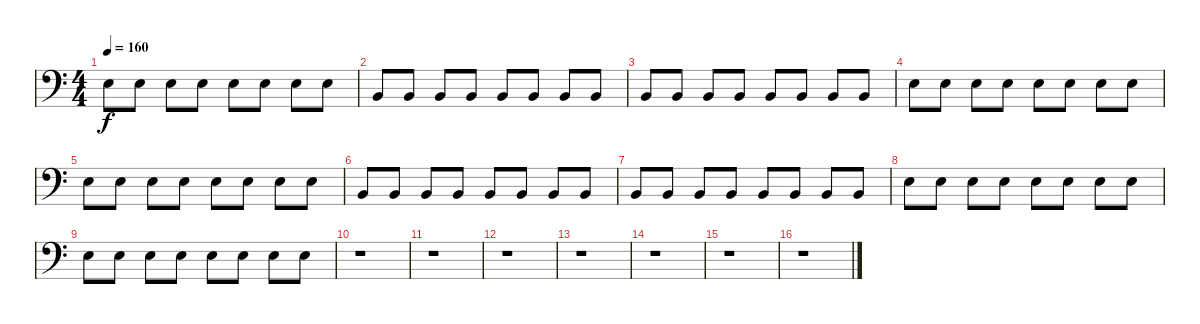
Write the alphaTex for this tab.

\track "" {instrument electricbasspick}
\staff {score}
\tuning (G2 D2 A1 E1 B0) {hide}
\ts (4 4)
\tempo 160
\clef f4
\ks c
2.2.8{dy f} 2.2.8 2.2.8 2.2.8 2.2.8 2.2.8 2.2.8 2.2.8 |
2.3.8 2.3.8 2.3.8 2.3.8 2.3.8 2.3.8 2.3.8 2.3.8 |
2.3.8 2.3.8 2.3.8 2.3.8 2.3.8 2.3.8 2.3.8 2.3.8 |
2.2.8 2.2.8 2.2.8 2.2.8 2.2.8 2.2.8 2.2.8 2.2.8 |
2.2.8 2.2.8 2.2.8 2.2.8 2.2.8 2.2.8 2.2.8 2.2.8 |
2.3.8 2.3.8 2.3.8 2.3.8 2.3.8 2.3.8 2.3.8 2.3.8 |
2.3.8 2.3.8 2.3.8 2.3.8 2.3.8 2.3.8 2.3.8 2.3.8 |
2.2.8 2.2.8 2.2.8 2.2.8 2.2.8 2.2.8 2.2.8 2.2.8 |
2.2.8 2.2.8 2.2.8 2.2.8 2.2.8 2.2.8 2.2.8 2.2.8 |
r.1 |
r.1 |
r.1 |
r.1 |
r.1 |
r.1 |
r.1
